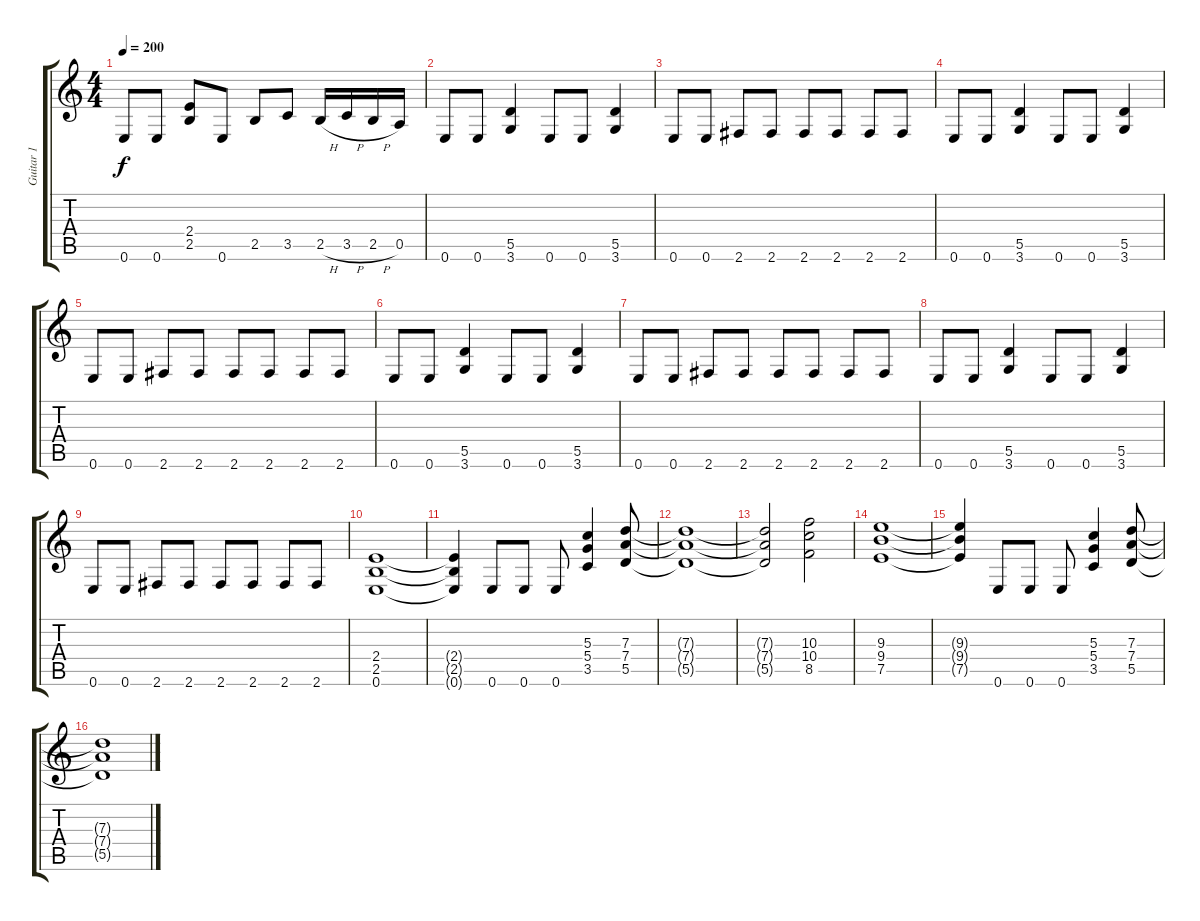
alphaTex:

\track ("Guitar 1" "Guitar 1") {instrument distortionguitar}
\staff {score tabs}
\tuning (E4 B3 G3 D3 A2 E2) {hide}
\ts (4 4)
\tempo 200
\clef g2
\ks c
0.6.8{dy f} 0.6.8 (2.4 2.5).8 0.6.8 2.5.8 3.5.8 2.5{h}.16 3.5{h}.16 2.5{h}.16 0.5.16 |
0.6.8 0.6.8 (5.5 3.6).4 0.6.8 0.6.8 (5.5 3.6).4 |
0.6.8 0.6.8 2.6.8 2.6.8 2.6.8 2.6.8 2.6.8 2.6.8 |
0.6.8 0.6.8 (5.5 3.6).4 0.6.8 0.6.8 (5.5 3.6).4 |
0.6.8 0.6.8 2.6.8 2.6.8 2.6.8 2.6.8 2.6.8 2.6.8 |
0.6.8 0.6.8 (5.5 3.6).4 0.6.8 0.6.8 (5.5 3.6).4 |
0.6.8 0.6.8 2.6.8 2.6.8 2.6.8 2.6.8 2.6.8 2.6.8 |
0.6.8 0.6.8 (5.5 3.6).4 0.6.8 0.6.8 (5.5 3.6).4 |
0.6.8 0.6.8 2.6.8 2.6.8 2.6.8 2.6.8 2.6.8 2.6.8 |
(2.4 2.5 0.6).1 |
(2.4{t} 2.5{t} 0.6{t}).4 0.6.8 0.6.8 0.6.8 (5.3 5.4 3.5).4 (7.3 7.4 5.5).8 |
(7.3{t} 7.4{t} 5.5{t}).1 |
(7.3{t} 7.4{t} 5.5{t}).2 (10.3 10.4 8.5).2 |
(9.3 9.4 7.5).1 |
(9.3{t} 9.4{t} 7.5{t}).4 0.6.8 0.6.8 0.6.8 (5.3 5.4 3.5).4 (7.3 7.4 5.5).8 |
(7.3{t} 7.4{t} 5.5{t}).1
